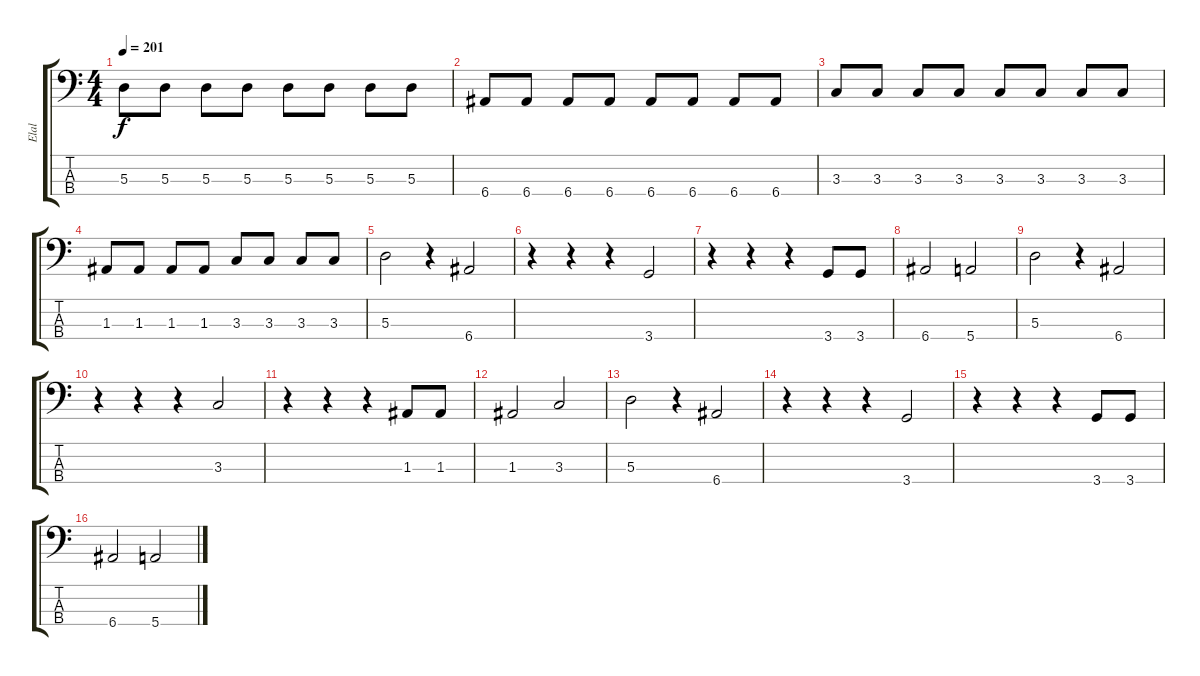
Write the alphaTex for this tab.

\track ("Elal" "Elal") {instrument electricbasspick}
\staff {score tabs}
\tuning (G2 D2 A1 E1) {hide}
\ts (4 4)
\tempo 201
\clef f4
\ks c
5.3.8{dy f} 5.3.8 5.3.8 5.3.8 5.3.8 5.3.8 5.3.8 5.3.8 |
6.4.8 6.4.8 6.4.8 6.4.8 6.4.8 6.4.8 6.4.8 6.4.8 |
3.3.8 3.3.8 3.3.8 3.3.8 3.3.8 3.3.8 3.3.8 3.3.8 |
1.3.8 1.3.8 1.3.8 1.3.8 3.3.8 3.3.8 3.3.8 3.3.8 |
5.3.2 r.4 6.4.2 |
r.4 r.4 r.4 3.4.2 |
r.4 r.4 r.4 3.4.8 3.4.8 |
6.4.2 5.4.2 |
5.3.2 r.4 6.4.2 |
r.4 r.4 r.4 3.3.2 |
r.4 r.4 r.4 1.3.8 1.3.8 |
1.3.2 3.3.2 |
5.3.2 r.4 6.4.2 |
r.4 r.4 r.4 3.4.2 |
r.4 r.4 r.4 3.4.8 3.4.8 |
6.4.2 5.4.2
